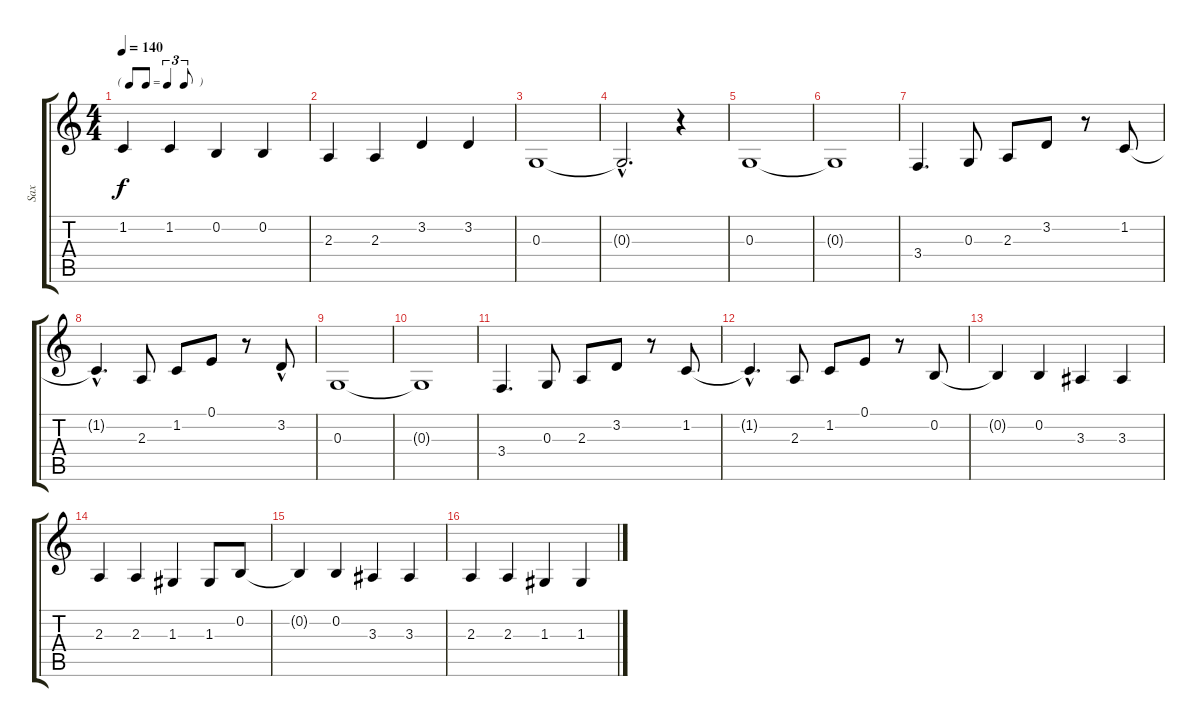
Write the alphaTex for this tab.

\track ("Sax" "Sax") {instrument tenorsax}
\staff {score tabs}
\tuning (E4 B3 G3 D3 A2 E2) {hide}
\ts (4 4)
\tf triplet8th
\tempo 140
\clef g2
\ks c
1.2.4{dy f} 1.2.4 0.2.4 0.2.4 |
2.3.4 2.3.4 3.2.4 3.2.4 |
0.3.1 |
0.3{hac t}.2{d} r.4 |
0.3.1 |
0.3{t}.1 |
3.4.4{d} 0.3.8 2.3.8 3.2.8 r.8 1.2.8 |
1.2{hac t}.4{d} 2.3.8 1.2.8 0.1.8 r.8 3.2{hac}.8 |
0.3.1 |
0.3{t}.1 |
3.4.4{d} 0.3.8 2.3.8 3.2.8 r.8 1.2.8 |
1.2{hac t}.4{d} 2.3.8 1.2.8 0.1.8 r.8 0.2.8 |
0.2{t}.4 0.2.4 3.3.4 3.3.4 |
2.3.4 2.3.4 1.3.4 1.3.8 0.2.8 |
0.2{t}.4 0.2.4 3.3.4 3.3.4 |
2.3.4 2.3.4 1.3.4 1.3.4
